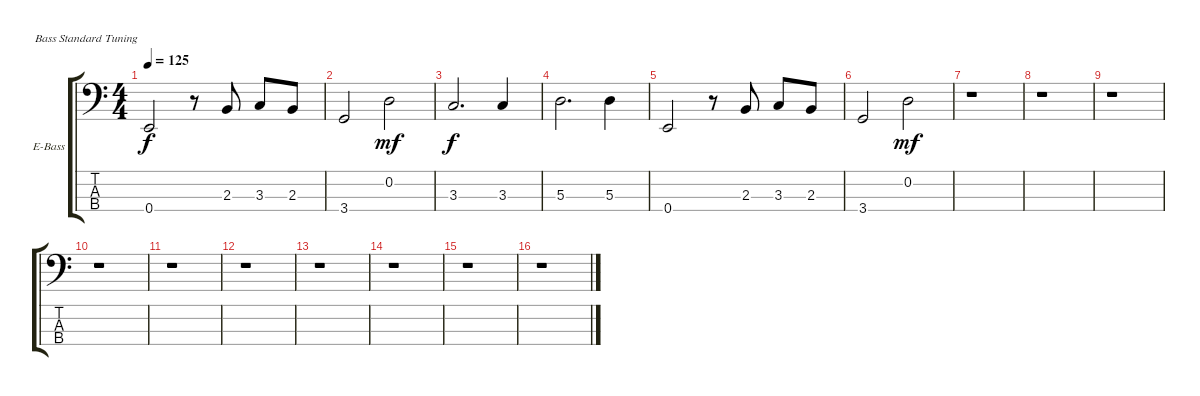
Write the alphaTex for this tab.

\bracketExtendMode groupsimilarinstruments
\firstSystemTrackNameOrientation horizontal
\otherSystemsTrackNameOrientation horizontal
\track ("Бас" "E-Bass") {instrument electricbassfinger}
\staff {score tabs}
\tuning (G2 D2 A1 E1)
\ts (4 4)
\tempo 125
\clef f4
\ks c
0.4.2{dy f} r.8 2.3.8 3.3.8 2.3.8 |
3.4.2 0.2.2{dy mf} |
3.3.2{d dy f} 3.3.4 |
5.3.2{d} 5.3.4 |
0.4.2 r.8 2.3.8 3.3.8 2.3.8 |
3.4.2 0.2.2{dy mf} |
r.1 |
r.1 |
r.1 |
r.1 |
r.1 |
r.1 |
r.1 |
r.1 |
r.1 |
r.1
